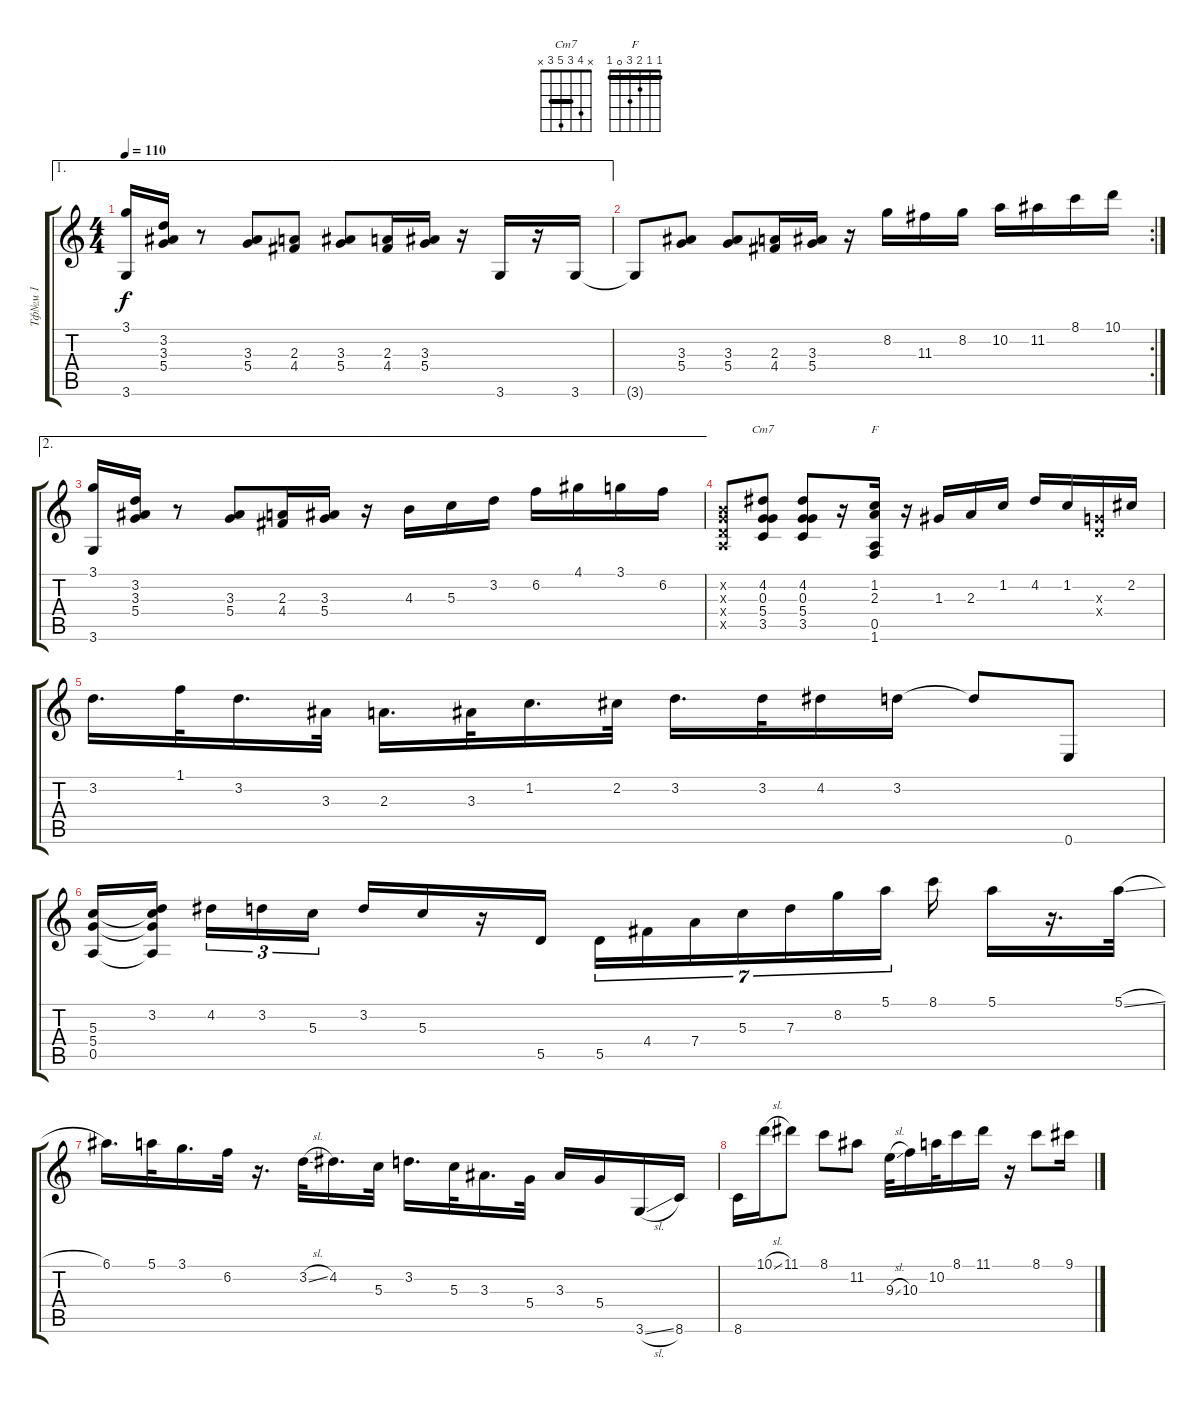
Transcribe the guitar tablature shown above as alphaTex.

\track ("Тф№м 1" "Тф№м 1") {instrument acousticguitarnylon}
\staff {score tabs}
\tuning (E4 B3 G3 D3 A2 E2) {hide}
\chord ("Cm7" x 4 3 5 3 x) {barre 3}
\chord ("F" 1 1 2 3 0 1) {barre 1}
\ae 1
\ts (4 4)
\tempo 110
\clef g2
\ks c
(3.1 3.6).16{dy f} (3.2 3.3 5.4).16 r.8 (3.3 5.4).8 (2.3 4.4).8 (3.3 5.4).8 (2.3 4.4).16 (3.3 5.4).16 r.16 3.6.16 r.16 3.6.16 |
\rc 2
3.6{t}.8 (3.3 5.4).8 (3.3 5.4).8 (2.3 4.4).16 (3.3 5.4).16 r.16 8.2.16 11.3.16 8.2.16 10.2.16 11.2.16 8.1.16 10.1.16 |
\ae 2
(3.1 3.6).16 (3.2 3.3 5.4).16 r.8 (3.3 5.4).8 (2.3 4.4).16 (3.3 5.4).16 r.16 4.3.16 5.3.16 3.2.16 6.2.16 4.1.16 3.1.16 6.2.16 |
(0.2{x} 0.3{x} 0.4{x} 0.5{x}).8 (4.2 0.3 5.4 3.5).8{ch "Cm7"} (4.2 0.3 5.4 3.5).8 r.16 (1.2 2.3 0.5 1.6).16{ch "F"} r.16 1.3.16 2.3.16 1.2.16 4.2.16 1.2.16 (0.3{x} 0.4{x}).16 2.2.16 |
3.2.16{d} 1.1.32 3.2.16{d} 3.3.32 2.3.16{d} 3.3.32 1.2.16{d} 2.2.32 3.2.16{d} 3.2.32 4.2.16 3.2.16 3.2{t}.8 0.6.8 |
(5.3 5.4 0.5).16 (3.2 5.3{t} 5.4{t} 0.5{t}).16{beam splitsecondary} 4.2.16{tu (3 2)} 3.2.16{tu (3 2)} 5.3.16{tu (3 2)} 3.2.16 5.3.16 r.16 5.5.16 5.5.16{tu (7 4)} 4.4.16{tu (7 4)} 7.4.16{tu (7 4)} 5.3.16{tu (7 4)} 7.3.16{tu (7 4)} 8.2.16{tu (7 4)} 5.1.16{tu (7 4)} 8.1.16 5.1.16 r.16{d} 5.1{sl}.32 |
6.1.16{d} 5.1.32 3.1.16{d} 6.2.32 r.16{d} 3.2{sl}.32 4.2.16{d} 5.3.32 3.2.16{d} 5.3.32 3.3.16{d} 5.4.32 3.3.16 5.4.16 3.6{sl}.16 8.6.16 |
8.6.16 10.1{sl}.16 11.1.8 8.1.8 11.2.8 9.3{sl}.32 10.3.16 10.2.32 8.1.16 11.1.16 r.16 8.1.8 9.1{sl}.16
